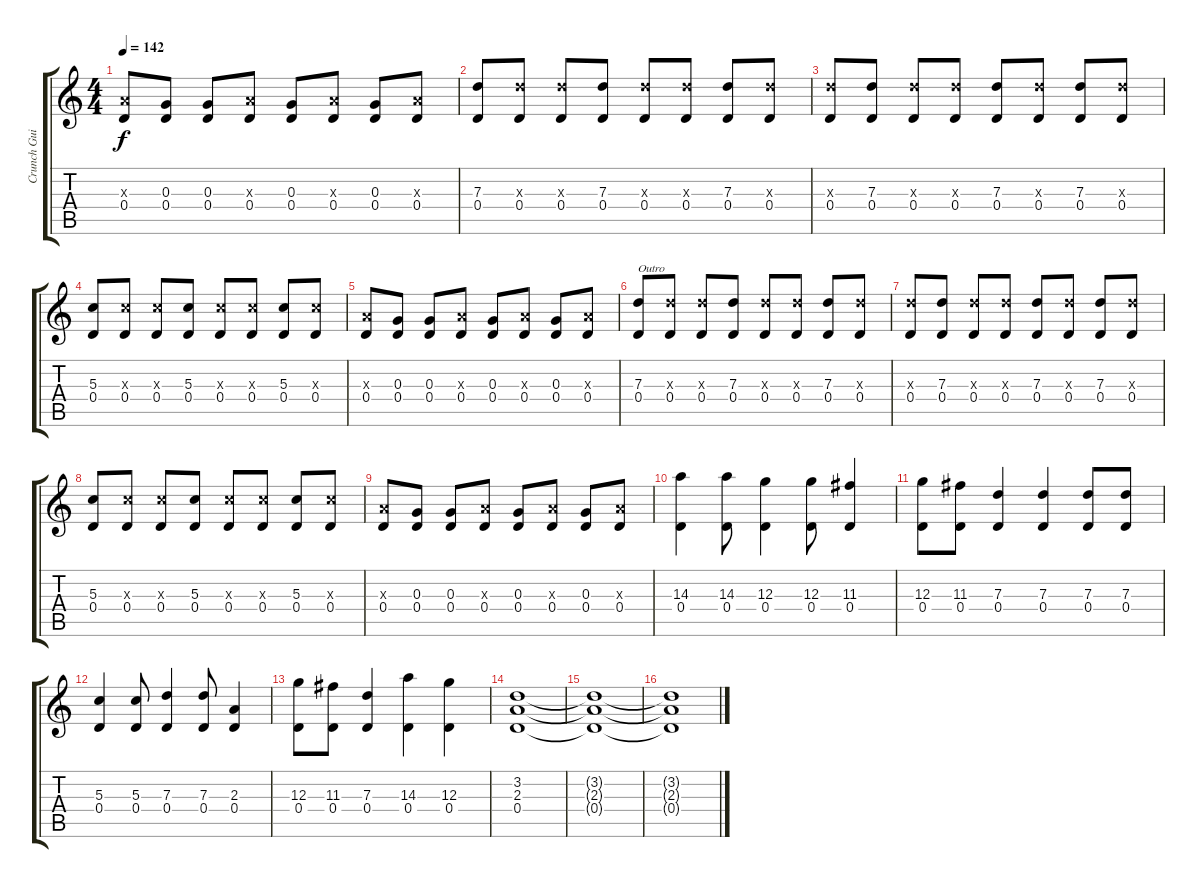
\track ("Crunch Guitar 2" "Crunch Gui") {instrument overdrivenguitar}
\staff {score tabs}
\tuning (E4 B3 G3 D3 A2 E2) {hide}
\ts (4 4)
\tempo 142
\clef g2
\ks c
(2.3{x} 0.4).8{dy f} (0.3 0.4).8 (0.3 0.4).8 (2.3{x} 0.4).8 (0.3 0.4).8 (2.3{x} 0.4).8 (0.3 0.4).8 (2.3{x} 0.4).8 |
(7.3 0.4).8 (7.3{x} 0.4).8 (7.3{x} 0.4).8 (7.3 0.4).8 (7.3{x} 0.4).8 (7.3{x} 0.4).8 (7.3 0.4).8 (7.3{x} 0.4).8 |
(7.3{x} 0.4).8 (7.3 0.4).8 (7.3{x} 0.4).8 (7.3{x} 0.4).8 (7.3 0.4).8 (7.3{x} 0.4).8 (7.3 0.4).8 (7.3{x} 0.4).8 |
(5.3 0.4).8 (5.3{x} 0.4).8 (5.3{x} 0.4).8 (5.3 0.4).8 (5.3{x} 0.4).8 (5.3{x} 0.4).8 (5.3 0.4).8 (5.3{x} 0.4).8 |
(2.3{x} 0.4).8 (0.3 0.4).8 (0.3 0.4).8 (2.3{x} 0.4).8 (0.3 0.4).8 (2.3{x} 0.4).8 (0.3 0.4).8 (2.3{x} 0.4).8 |
(7.3 0.4).8{txt "Outro"} (7.3{x} 0.4).8 (7.3{x} 0.4).8 (7.3 0.4).8 (7.3{x} 0.4).8 (7.3{x} 0.4).8 (7.3 0.4).8 (7.3{x} 0.4).8 |
(7.3{x} 0.4).8 (7.3 0.4).8 (7.3{x} 0.4).8 (7.3{x} 0.4).8 (7.3 0.4).8 (7.3{x} 0.4).8 (7.3 0.4).8 (7.3{x} 0.4).8 |
(5.3 0.4).8 (5.3{x} 0.4).8 (5.3{x} 0.4).8 (5.3 0.4).8 (5.3{x} 0.4).8 (5.3{x} 0.4).8 (5.3 0.4).8 (5.3{x} 0.4).8 |
(2.3{x} 0.4).8 (0.3 0.4).8 (0.3 0.4).8 (2.3{x} 0.4).8 (0.3 0.4).8 (2.3{x} 0.4).8 (0.3 0.4).8 (2.3{x} 0.4).8 |
(14.3 0.4).4 (14.3 0.4).8 (12.3 0.4).4 (12.3 0.4).8 (11.3 0.4).4 |
(12.3 0.4).8 (11.3 0.4).8 (7.3 0.4).4 (7.3 0.4).4 (7.3 0.4).8 (7.3 0.4).8 |
(5.3 0.4).4 (5.3 0.4).8 (7.3 0.4).4 (7.3 0.4).8 (2.3 0.4).4 |
(12.3 0.4).8 (11.3 0.4).8 (7.3 0.4).4 (14.3 0.4).4 (12.3 0.4).4 |
(3.2 2.3 0.4).1 |
(3.2{t} 2.3{t} 0.4{t}).1 |
(3.2{t} 2.3{t} 0.4{t}).1
